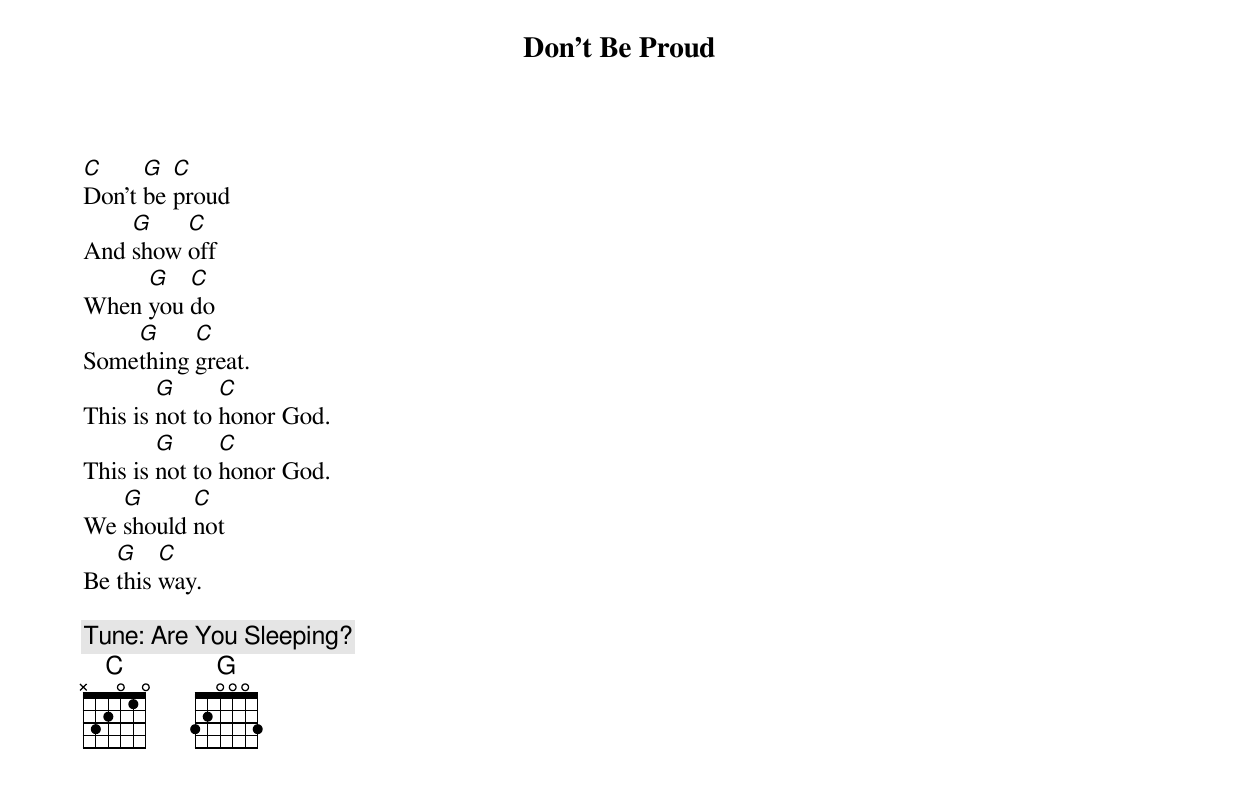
{title: Don't Be Proud}


[C]Don't [G]be [C]proud
And [G]show [C]off
When [G]you [C]do
Some[G]thing [C]great.
This is [G]not to [C]honor God.
This is [G]not to [C]honor God.
We [G]should [C]not
Be [G]this [C]way.

{c: Tune: Are You Sleeping?}
